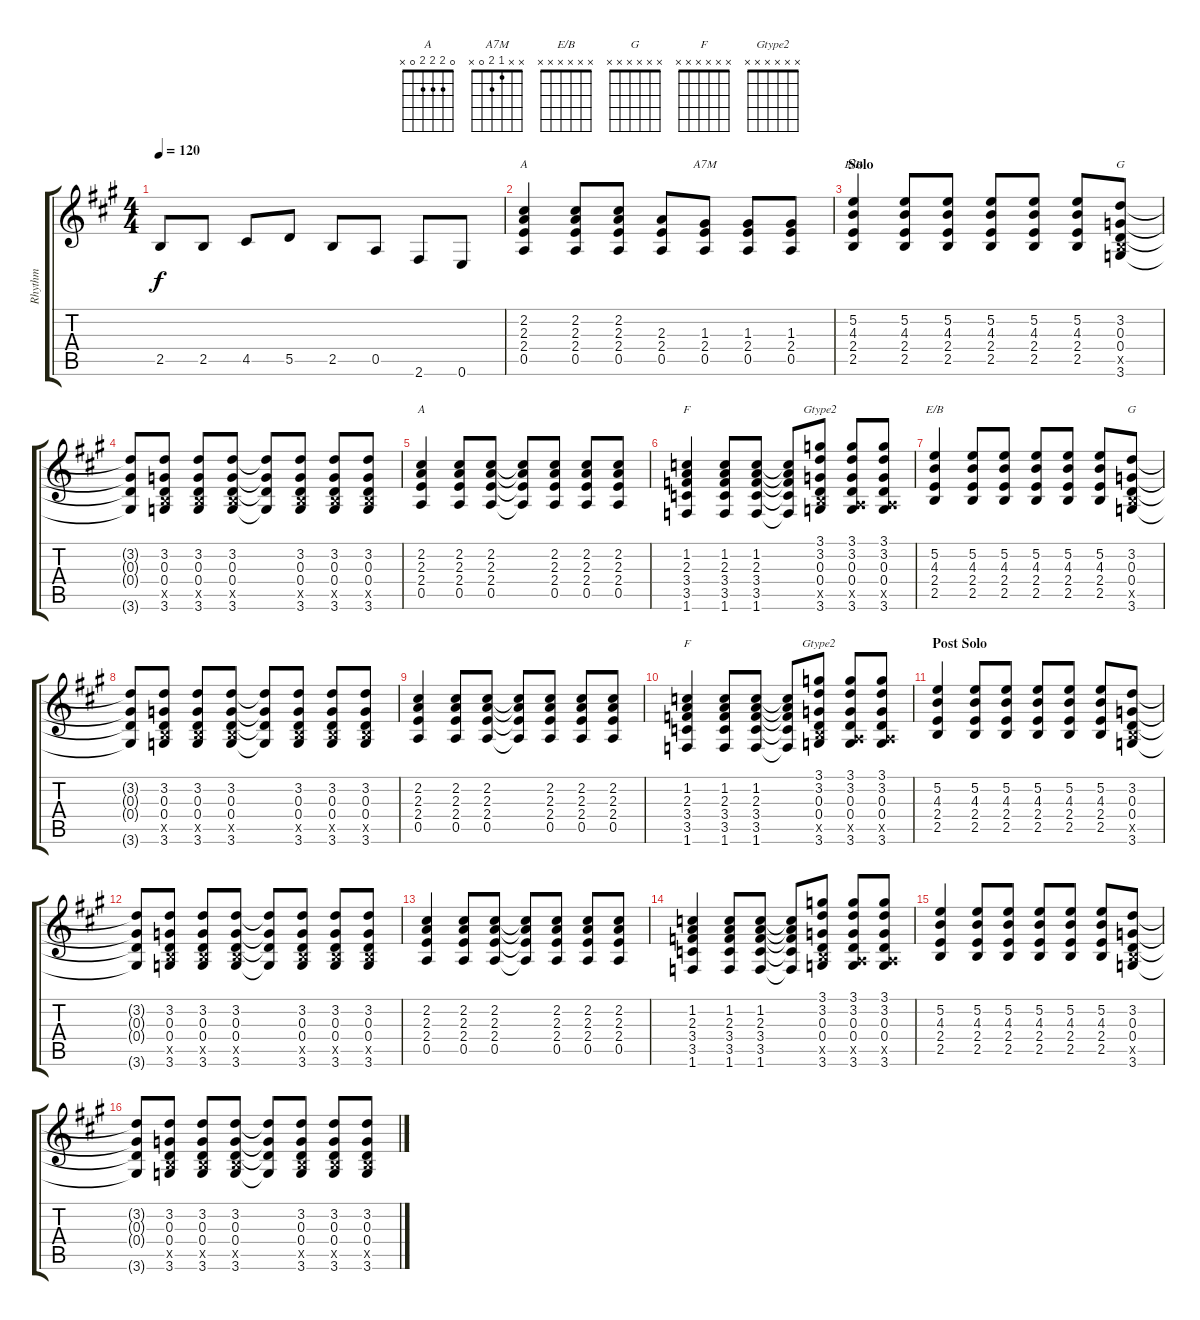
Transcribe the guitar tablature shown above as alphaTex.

\track ("Rhythm" "Rhythm") {instrument distortionguitar}
\staff {score tabs}
\tuning (E4 B3 G3 D3 A2 E2) {hide}
\chord ("A" x x x x x x)
\chord ("A7M" x x 1 2 0 x)
\chord ("E/B" x 5 4 2 2 x) {barre 2}
\chord ("G" x 3 0 0 2 3)
\chord ("A" 0 2 2 2 0 x)
\chord ("F" x 1 2 3 3 1) {barre 1}
\chord ("Gtype2" 3 3 0 0 2 3) {barre 3}
\chord ("E/B" x x x x x x)
\chord ("G" x x x x x x)
\chord ("F" x x x x x x)
\chord ("Gtype2" x x x x x x)
\ts (4 4)
\tempo 120
\clef g2
\ks a
2.5.8{dy f} 2.5.8 4.5.8 5.5.8 2.5.8 0.5.8 2.6.8 0.6.8 |
(2.2 2.3 2.4 0.5).4{ch "A"} (2.2 2.3 2.4 0.5).8 (2.2 2.3 2.4 0.5).8 (2.3 2.4 0.5).8 (1.3 2.4 0.5).8{ch "A7M"} (1.3 2.4 0.5).8 (1.3 2.4 0.5).8 |
\section ("" "Solo")
(5.2 4.3 2.4 2.5).4{ch "E/B" volume 13} (5.2 4.3 2.4 2.5).8 (5.2 4.3 2.4 2.5).8 (5.2 4.3 2.4 2.5).8 (5.2 4.3 2.4 2.5).8 (5.2 4.3 2.4 2.5).8 (3.2 0.3 0.4 2.5{x} 3.6).8{ch "G"} |
(3.2{t} 0.3{t} 0.4{t} 3.6{t}).8 (3.2 0.3 0.4 2.5{x} 3.6).8 (3.2 0.3 0.4 2.5{x} 3.6).8 (3.2 0.3 0.4 2.5{x} 3.6).8 (3.2{t} 0.3{t} 0.4{t} 3.6{t}).8 (3.2 0.3 0.4 2.5{x} 3.6).8 (3.2 0.3 0.4 2.5{x} 3.6).8 (3.2 0.3 0.4 2.5{x} 3.6).8 |
(2.2 2.3 2.4 0.5).4{ch "A"} (2.2 2.3 2.4 0.5).8 (2.2 2.3 2.4 0.5).8 (2.2{t} 2.3{t} 2.4{t} 0.5{t}).8 (2.2 2.3 2.4 0.5).8 (2.2 2.3 2.4 0.5).8 (2.2 2.3 2.4 0.5).8 |
(1.2 2.3 3.4 3.5 1.6).4{ch "F"} (1.2 2.3 3.4 3.5 1.6).8 (1.2 2.3 3.4 3.5 1.6).8 (1.2{t} 2.3{t} 3.4{t} 3.5{t} 1.6{t}).8 (3.1 3.2 0.3 0.4 2.5{x} 3.6).8{ch "Gtype2"} (3.1 3.2 0.3 0.4 0.5{x} 3.6).8 (3.1 3.2 0.3 0.4 0.5{x} 3.6).8 |
(5.2 4.3 2.4 2.5).4{ch "E/B"} (5.2 4.3 2.4 2.5).8 (5.2 4.3 2.4 2.5).8 (5.2 4.3 2.4 2.5).8 (5.2 4.3 2.4 2.5).8 (5.2 4.3 2.4 2.5).8 (3.2 0.3 0.4 2.5{x} 3.6).8{ch "G"} |
(3.2{t} 0.3{t} 0.4{t} 3.6{t}).8 (3.2 0.3 0.4 2.5{x} 3.6).8 (3.2 0.3 0.4 2.5{x} 3.6).8 (3.2 0.3 0.4 2.5{x} 3.6).8 (3.2{t} 0.3{t} 0.4{t} 3.6{t}).8 (3.2 0.3 0.4 2.5{x} 3.6).8 (3.2 0.3 0.4 2.5{x} 3.6).8 (3.2 0.3 0.4 2.5{x} 3.6).8 |
(2.2 2.3 2.4 0.5).4 (2.2 2.3 2.4 0.5).8 (2.2 2.3 2.4 0.5).8 (2.2{t} 2.3{t} 2.4{t} 0.5{t}).8 (2.2 2.3 2.4 0.5).8 (2.2 2.3 2.4 0.5).8 (2.2 2.3 2.4 0.5).8 |
(1.2 2.3 3.4 3.5 1.6).4{ch "F"} (1.2 2.3 3.4 3.5 1.6).8 (1.2 2.3 3.4 3.5 1.6).8 (1.2{t} 2.3{t} 3.4{t} 3.5{t} 1.6{t}).8 (3.1 3.2 0.3 0.4 2.5{x} 3.6).8{ch "Gtype2"} (3.1 3.2 0.3 0.4 0.5{x} 3.6).8 (3.1 3.2 0.3 0.4 0.5{x} 3.6).8 |
\section ("" "Post Solo")
(5.2 4.3 2.4 2.5).4 (5.2 4.3 2.4 2.5).8 (5.2 4.3 2.4 2.5).8 (5.2 4.3 2.4 2.5).8 (5.2 4.3 2.4 2.5).8 (5.2 4.3 2.4 2.5).8 (3.2 0.3 0.4 2.5{x} 3.6).8 |
(3.2{t} 0.3{t} 0.4{t} 3.6{t}).8 (3.2 0.3 0.4 2.5{x} 3.6).8 (3.2 0.3 0.4 2.5{x} 3.6).8 (3.2 0.3 0.4 2.5{x} 3.6).8 (3.2{t} 0.3{t} 0.4{t} 3.6{t}).8 (3.2 0.3 0.4 2.5{x} 3.6).8 (3.2 0.3 0.4 2.5{x} 3.6).8 (3.2 0.3 0.4 2.5{x} 3.6).8 |
(2.2 2.3 2.4 0.5).4 (2.2 2.3 2.4 0.5).8 (2.2 2.3 2.4 0.5).8 (2.2{t} 2.3{t} 2.4{t} 0.5{t}).8 (2.2 2.3 2.4 0.5).8 (2.2 2.3 2.4 0.5).8 (2.2 2.3 2.4 0.5).8 |
(1.2 2.3 3.4 3.5 1.6).4 (1.2 2.3 3.4 3.5 1.6).8 (1.2 2.3 3.4 3.5 1.6).8 (1.2{t} 2.3{t} 3.4{t} 3.5{t} 1.6{t}).8 (3.1 3.2 0.3 0.4 2.5{x} 3.6).8 (3.1 3.2 0.3 0.4 0.5{x} 3.6).8 (3.1 3.2 0.3 0.4 0.5{x} 3.6).8 |
(5.2 4.3 2.4 2.5).4 (5.2 4.3 2.4 2.5).8 (5.2 4.3 2.4 2.5).8 (5.2 4.3 2.4 2.5).8 (5.2 4.3 2.4 2.5).8 (5.2 4.3 2.4 2.5).8 (3.2 0.3 0.4 2.5{x} 3.6).8 |
(3.2{t} 0.3{t} 0.4{t} 3.6{t}).8 (3.2 0.3 0.4 2.5{x} 3.6).8 (3.2 0.3 0.4 2.5{x} 3.6).8 (3.2 0.3 0.4 2.5{x} 3.6).8 (3.2{t} 0.3{t} 0.4{t} 3.6{t}).8 (3.2 0.3 0.4 2.5{x} 3.6).8 (3.2 0.3 0.4 2.5{x} 3.6).8 (3.2 0.3 0.4 2.5{x} 3.6).8
